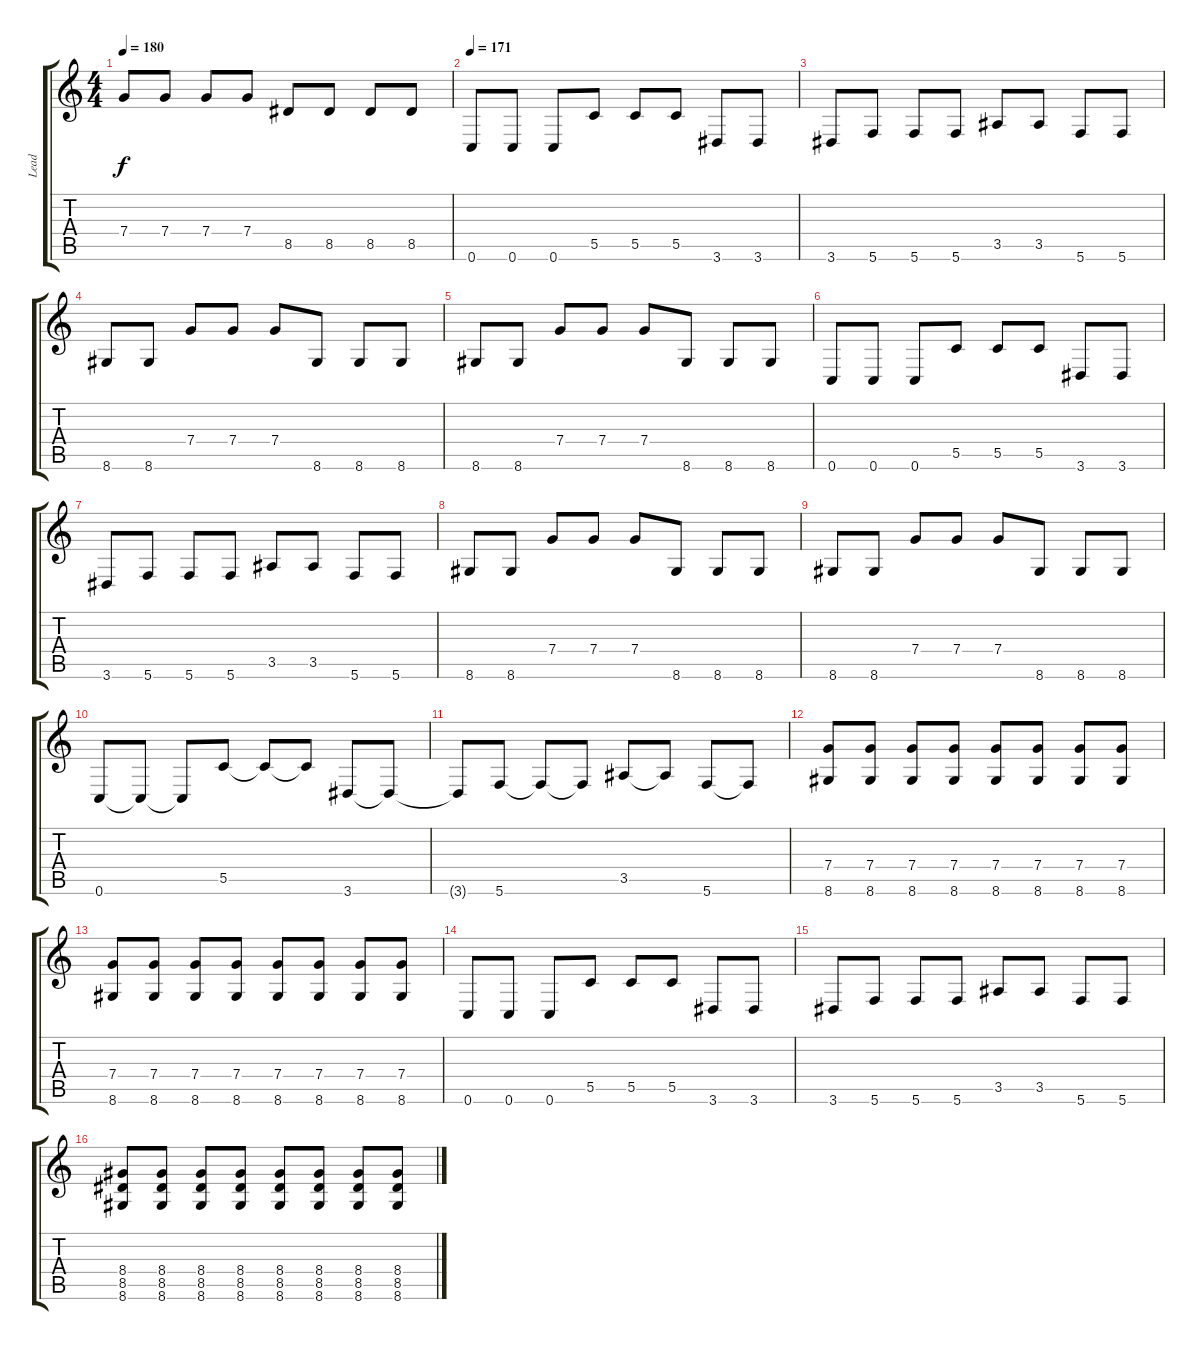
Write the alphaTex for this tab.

\track ("Lead" "Lead") {instrument distortionguitar}
\staff {score tabs}
\tuning (D4 A3 F3 C3 G2 C2) {hide}
\ts (4 4)
\tempo 180
\clef g2
\ks c
7.4.8{dy f} 7.4.8 7.4.8 7.4.8 8.5.8 8.5.8 8.5.8 8.5.8 |
\tempo 171
0.6.8 0.6.8 0.6.8 5.5.8 5.5.8 5.5.8 3.6.8 3.6.8 |
3.6.8 5.6.8 5.6.8 5.6.8 3.5.8 3.5.8 5.6.8 5.6.8 |
8.6.8 8.6.8 7.4.8 7.4.8 7.4.8 8.6.8 8.6.8 8.6.8 |
8.6.8 8.6.8 7.4.8 7.4.8 7.4.8 8.6.8 8.6.8 8.6.8 |
0.6.8 0.6.8 0.6.8 5.5.8 5.5.8 5.5.8 3.6.8 3.6.8 |
3.6.8 5.6.8 5.6.8 5.6.8 3.5.8 3.5.8 5.6.8 5.6.8 |
8.6.8 8.6.8 7.4.8 7.4.8 7.4.8 8.6.8 8.6.8 8.6.8 |
8.6.8 8.6.8 7.4.8 7.4.8 7.4.8 8.6.8 8.6.8 8.6.8 |
0.6.8 0.6{t}.8 0.6{t}.8 5.5.8 5.5{t}.8 5.5{t}.8 3.6.8 3.6{t}.8 |
3.6{t}.8 5.6.8 5.6{t}.8 5.6{t}.8 3.5.8 3.5{t}.8 5.6.8 5.6{t}.8 |
(7.4 8.6).8 (7.4 8.6).8 (7.4 8.6).8 (7.4 8.6).8 (7.4 8.6).8 (7.4 8.6).8 (7.4 8.6).8 (7.4 8.6).8 |
(7.4 8.6).8 (7.4 8.6).8 (7.4 8.6).8 (7.4 8.6).8 (7.4 8.6).8 (7.4 8.6).8 (7.4 8.6).8 (7.4 8.6).8 |
0.6.8 0.6.8 0.6.8 5.5.8 5.5.8 5.5.8 3.6.8 3.6.8 |
3.6.8 5.6.8 5.6.8 5.6.8 3.5.8 3.5.8 5.6.8 5.6.8 |
(8.4 8.5 8.6).8 (8.4 8.5 8.6).8 (8.4 8.5 8.6).8 (8.4 8.5 8.6).8 (8.4 8.5 8.6).8 (8.4 8.5 8.6).8 (8.4 8.5 8.6).8 (8.4 8.5 8.6).8
